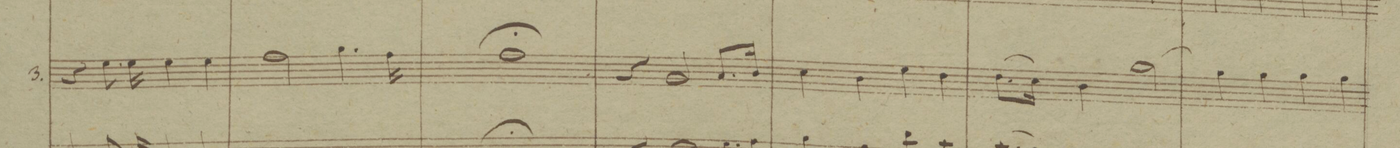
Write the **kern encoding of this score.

**kern	**text	**dynam
*I"Tenore	*	*
*clefC4	*	*
*k[b-]	*	*
*met(c|)	*	*
*M2/2	*	*
4r	.	.
8.d\	.	.
16d\	.	.
4d\	.	.
4d\	.	.
=71	=71	=71
2e\	.	.
4.f\	.	.
8e\	.	.
=72	=72	=72
1e;	.	.
=73	=73	=73
4r	.	.
2F/	.	.
8.G/L	.	.
16A/Jk	.	.
=74	=74	=74
4B-\	.	.
4A\	.	.
4d\	.	.
4c\	.	.
=75	=75	=75
(8.c\L	.	.
16B-\Jk)	.	.
4A\	.	.
[2f\	.	.
=76	=76	=76
4f\]	.	.
4f\	.	.
4f\	.	.
4f\	.	.
=77	=77	=77
*-	*-	*-
